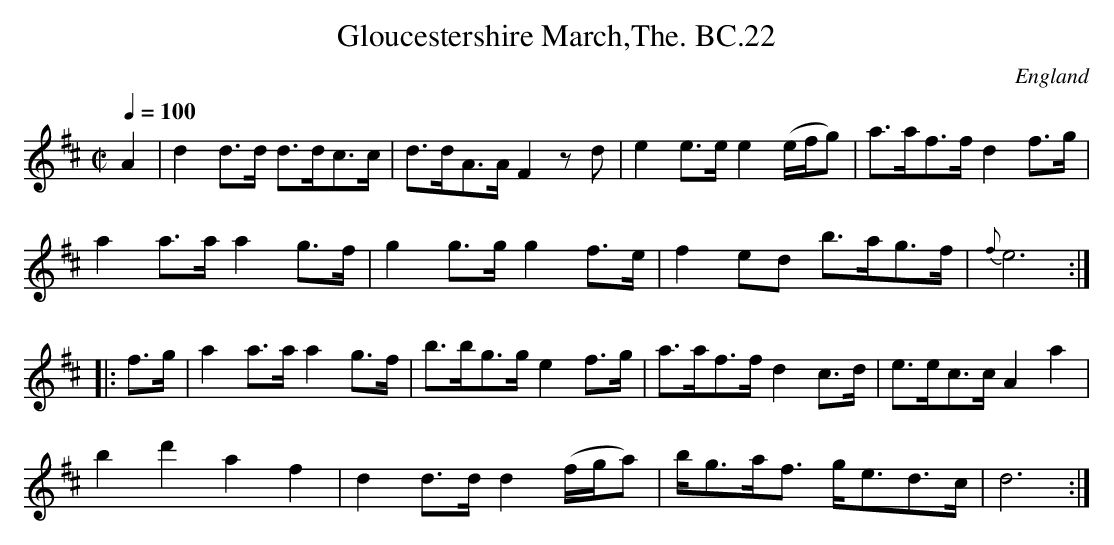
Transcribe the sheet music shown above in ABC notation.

X:1
T:Gloucestershire March,The. BC.22
L:1/8
M:C|
O:England
Q:1/4=100
K:D
A2|d2 d>d d>dc>c|d>dA>A F2 z d|e2 e>e e2(e/f/g)|a>af>f d2 f>g|!
a2 a>a a2 g>f|g2 g>g g2 f>e|f2 ed b>ag>f|{f}e6:|!
|:f>g|a2 a>a a2 g>f|b>bg>g e2 f>g|a>af>f d2 c>d|e>ec>c A2 a2|!
b2 d'2 a2 f2|d2 d>d d2 (f/g/a)|b<ga<f g<ed>c|d6:|
